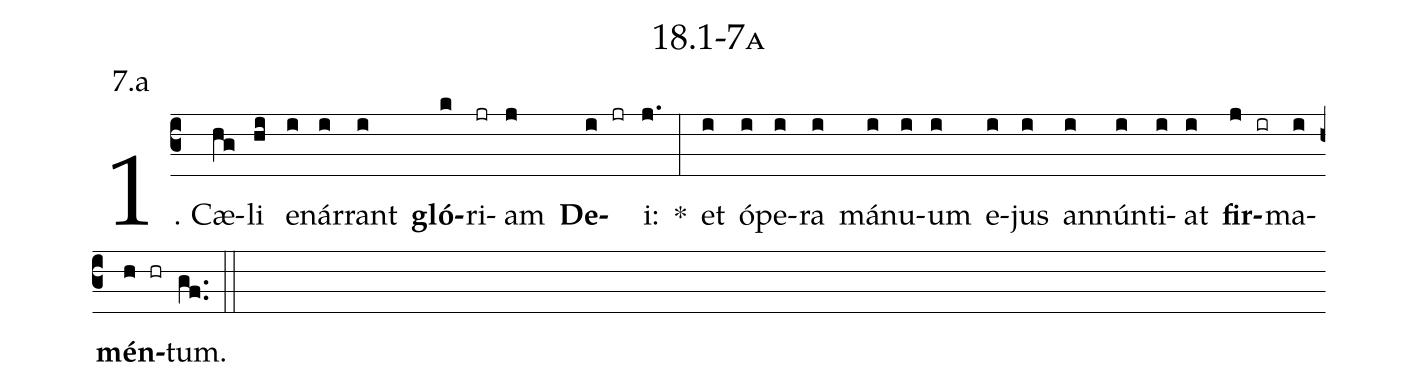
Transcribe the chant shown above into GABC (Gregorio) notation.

name: 18.1-7a;
annotation: 7.a;
%%
(c3)1. Cæ(hg)li(hi) e(i)nár(i)rant(i) <b>gló</b>(k)ri(jr)am(j) <b>De</b>(i jr)i:(j.) *(:) et(i) ó(i)pe(i)ra(i) má(i)nu(i)um(i) e(i)jus(i) an(i)nún(i)ti(i)at(i) <b>fir</b>(j ir)ma(i)<b>mén</b>(h hr)tum.(gf..) (::)


%E(i) u(i) o(j) u(i) a(h) e.(gf..) (::)
